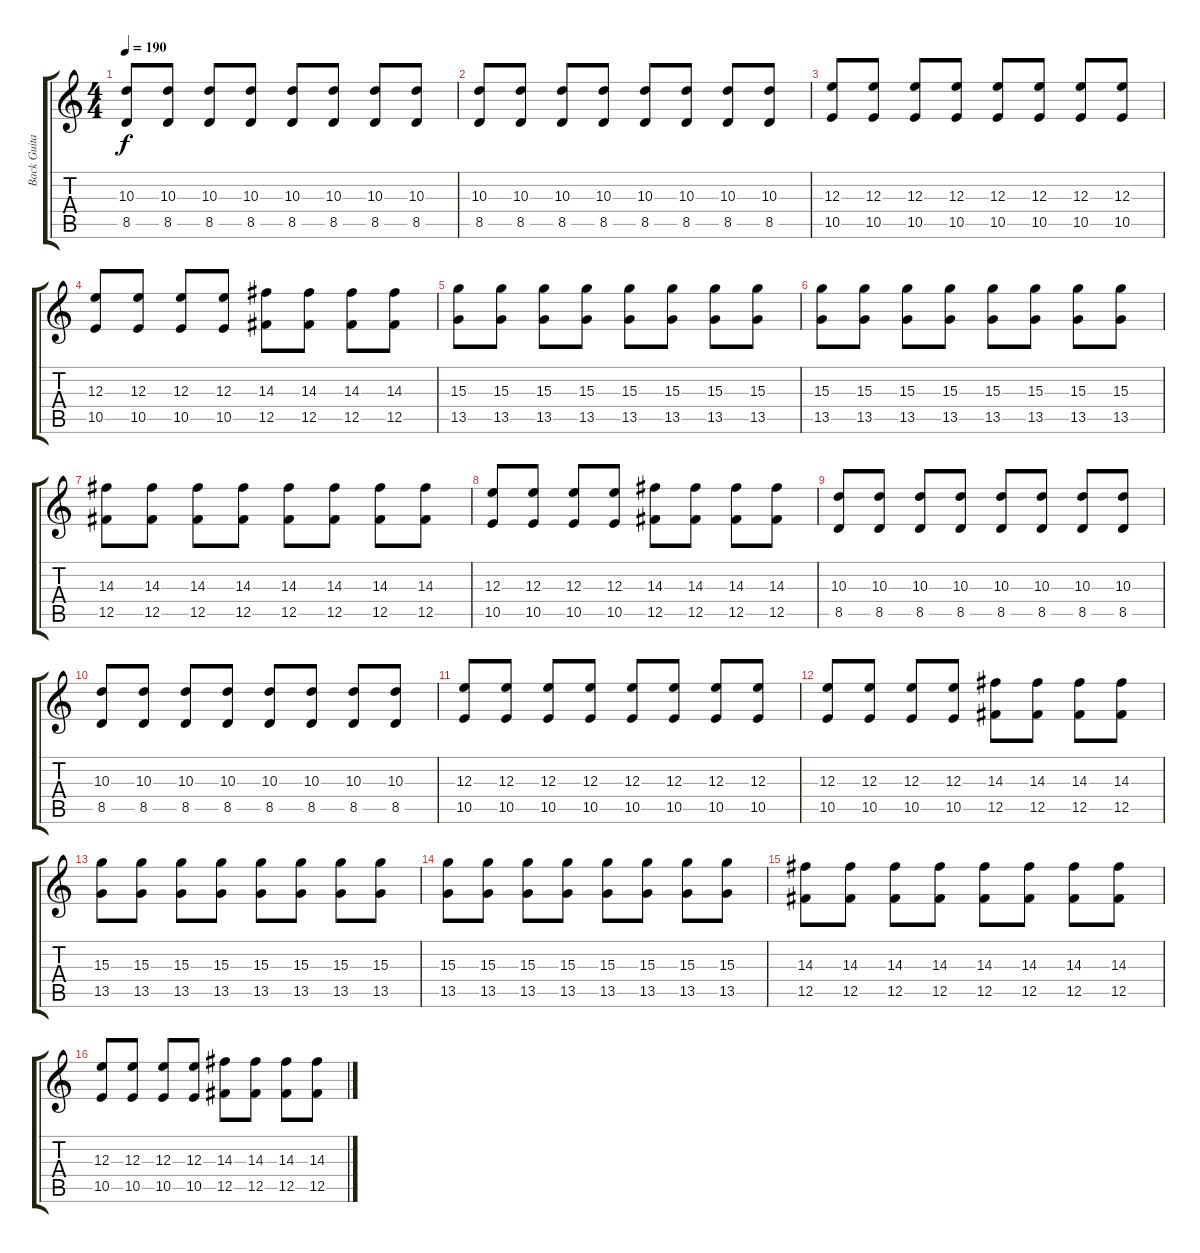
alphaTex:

\track ("Back Guitar" "Back Guita") {instrument distortionguitar}
\staff {score tabs}
\tuning (Db4 Ab3 E3 B2 Gb2 B1) {hide}
\ts (4 4)
\tempo 190
\clef g2
\ks c
(10.3 8.5).8{dy f} (10.3 8.5).8 (10.3 8.5).8 (10.3 8.5).8 (10.3 8.5).8 (10.3 8.5).8 (10.3 8.5).8 (10.3 8.5).8 |
(10.3 8.5).8 (10.3 8.5).8 (10.3 8.5).8 (10.3 8.5).8 (10.3 8.5).8 (10.3 8.5).8 (10.3 8.5).8 (10.3 8.5).8 |
(12.3 10.5).8 (12.3 10.5).8 (12.3 10.5).8 (12.3 10.5).8 (12.3 10.5).8 (12.3 10.5).8 (12.3 10.5).8 (12.3 10.5).8 |
(12.3 10.5).8 (12.3 10.5).8 (12.3 10.5).8 (12.3 10.5).8 (14.3 12.5).8 (14.3 12.5).8 (14.3 12.5).8 (14.3 12.5).8 |
(15.3 13.5).8 (15.3 13.5).8 (15.3 13.5).8 (15.3 13.5).8 (15.3 13.5).8 (15.3 13.5).8 (15.3 13.5).8 (15.3 13.5).8 |
(15.3 13.5).8 (15.3 13.5).8 (15.3 13.5).8 (15.3 13.5).8 (15.3 13.5).8 (15.3 13.5).8 (15.3 13.5).8 (15.3 13.5).8 |
(14.3 12.5).8 (14.3 12.5).8 (14.3 12.5).8 (14.3 12.5).8 (14.3 12.5).8 (14.3 12.5).8 (14.3 12.5).8 (14.3 12.5).8 |
(12.3 10.5).8 (12.3 10.5).8 (12.3 10.5).8 (12.3 10.5).8 (14.3 12.5).8 (14.3 12.5).8 (14.3 12.5).8 (14.3 12.5).8 |
(10.3 8.5).8 (10.3 8.5).8 (10.3 8.5).8 (10.3 8.5).8 (10.3 8.5).8 (10.3 8.5).8 (10.3 8.5).8 (10.3 8.5).8 |
(10.3 8.5).8 (10.3 8.5).8 (10.3 8.5).8 (10.3 8.5).8 (10.3 8.5).8 (10.3 8.5).8 (10.3 8.5).8 (10.3 8.5).8 |
(12.3 10.5).8 (12.3 10.5).8 (12.3 10.5).8 (12.3 10.5).8 (12.3 10.5).8 (12.3 10.5).8 (12.3 10.5).8 (12.3 10.5).8 |
(12.3 10.5).8 (12.3 10.5).8 (12.3 10.5).8 (12.3 10.5).8 (14.3 12.5).8 (14.3 12.5).8 (14.3 12.5).8 (14.3 12.5).8 |
(15.3 13.5).8 (15.3 13.5).8 (15.3 13.5).8 (15.3 13.5).8 (15.3 13.5).8 (15.3 13.5).8 (15.3 13.5).8 (15.3 13.5).8 |
(15.3 13.5).8 (15.3 13.5).8 (15.3 13.5).8 (15.3 13.5).8 (15.3 13.5).8 (15.3 13.5).8 (15.3 13.5).8 (15.3 13.5).8 |
(14.3 12.5).8 (14.3 12.5).8 (14.3 12.5).8 (14.3 12.5).8 (14.3 12.5).8 (14.3 12.5).8 (14.3 12.5).8 (14.3 12.5).8 |
(12.3 10.5).8 (12.3 10.5).8 (12.3 10.5).8 (12.3 10.5).8 (14.3 12.5).8 (14.3 12.5).8 (14.3 12.5).8 (14.3 12.5).8
